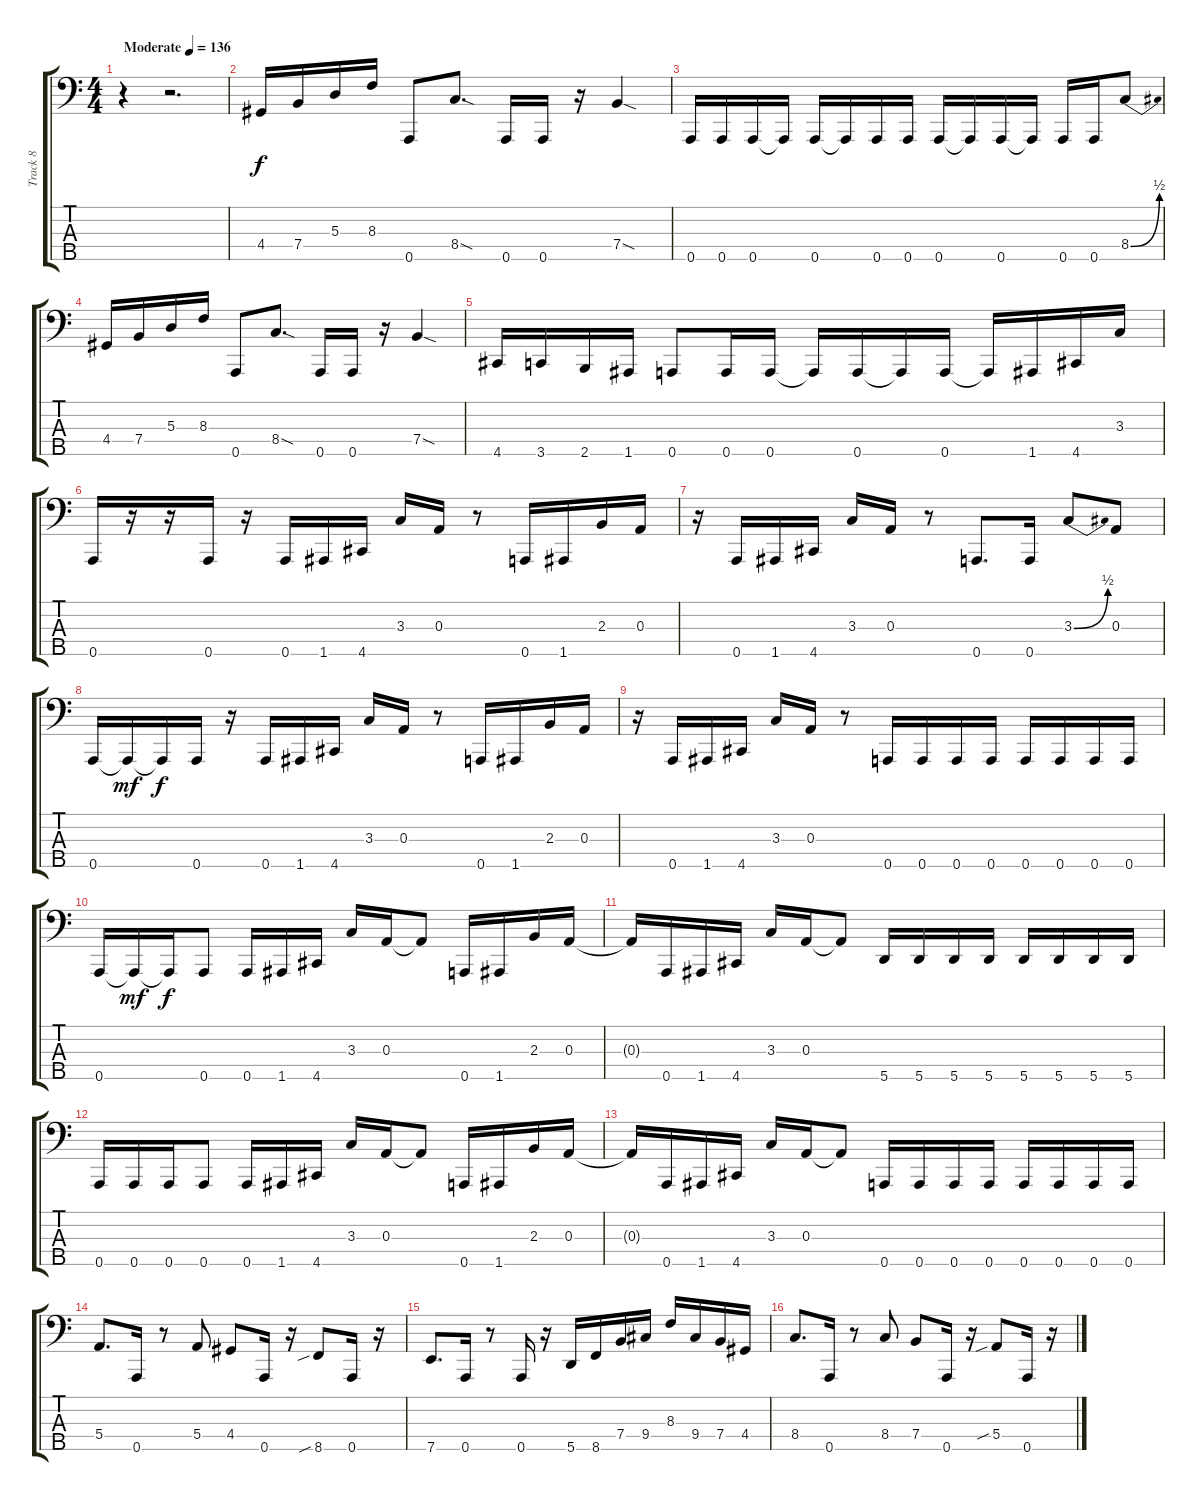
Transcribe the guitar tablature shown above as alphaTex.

\track ("Track 8" "Track 8") {instrument acousticguitarsteel}
\staff {score tabs}
\tuning (G2 D2 A1 E1 A0) {hide}
\ts (4 4)
\tempo (136 "Moderate")
\clef f4
\ks c
r.4{dy f instrument acousticguitarsteel} r.2{d} |
4.4.16 7.4.16 5.3.16 8.3.16 0.5.8 8.4{sod}.8{d} 0.5.16 0.5.16 r.16 7.4{sod}.4 |
0.5.16 0.5.16 0.5.16 0.5{t}.16 0.5.16 0.5{t}.16 0.5.16 0.5.16 0.5.16 0.5{t}.16 0.5.16 0.5{t}.16 0.5.16 0.5.16 8.4{be (bend 0 0 60 2)}.8 |
4.4.16 7.4.16 5.3.16 8.3.16 0.5.8 8.4{sod}.8{d} 0.5.16 0.5.16 r.16 7.4{sod}.4 |
4.5.16 3.5.16 2.5.16 1.5.16 0.5.8 0.5.16 0.5.16 0.5{t}.16 0.5.16 0.5{t}.16 0.5.16 0.5{t}.16 1.5.16 4.5.16 3.3.16 |
0.5.16 r.16 r.16 0.5.16 r.16 0.5.16 1.5.16 4.5.16 3.3.16 0.3.16 r.8 0.5.16 1.5.16 2.3.16 0.3.16 |
r.16 0.5.16 1.5.16 4.5.16 3.3.16 0.3.16 r.8 0.5.8{d} 0.5.16 3.3{be (bend 0 0 60 2)}.8 0.3.8 |
0.5.16 0.5{t}.16{dy mf} 0.5{t}.16{dy f} 0.5.16 r.16 0.5.16 1.5.16 4.5.16 3.3.16 0.3.16 r.8 0.5.16 1.5.16 2.3.16 0.3.16 |
r.16 0.5.16 1.5.16 4.5.16 3.3.16 0.3.16 r.8 0.5.16 0.5.16 0.5.16 0.5.16 0.5.16 0.5.16 0.5.16 0.5.16 |
0.5.16 0.5{t}.16{dy mf} 0.5{t}.16{dy f} 0.5.8 0.5.16 1.5.16 4.5.16 3.3.16 0.3.16 0.3{t}.8 0.5.16 1.5.16 2.3.16 0.3.16 |
0.3{t}.16 0.5.16 1.5.16 4.5.16 3.3.16 0.3.16 0.3{t}.8 5.5.16 5.5.16 5.5.16 5.5.16 5.5.16 5.5.16 5.5.16 5.5.16 |
0.5.16 0.5.16 0.5.16 0.5.8 0.5.16 1.5.16 4.5.16 3.3.16 0.3.16 0.3{t}.8 0.5.16 1.5.16 2.3.16 0.3.16 |
0.3{t}.16 0.5.16 1.5.16 4.5.16 3.3.16 0.3.16 0.3{t}.8 0.5.16 0.5.16 0.5.16 0.5.16 0.5.16 0.5.16 0.5.16 0.5.16 |
5.4.8{d} 0.5.16 r.8 5.4.8 4.4.8 0.5.16 r.16 8.5{sib}.8 0.5.16 r.16 |
7.5.8{d} 0.5.16 r.8 0.5.16 r.16 5.5.16 8.5.16 7.4.16 9.4.16 8.3.16 9.4.16 7.4.16 4.4.16 |
8.4.8{d} 0.5.16 r.8 8.4.8 7.4.8 0.5.16 r.16 5.4{sib}.8 0.5.16 r.16
